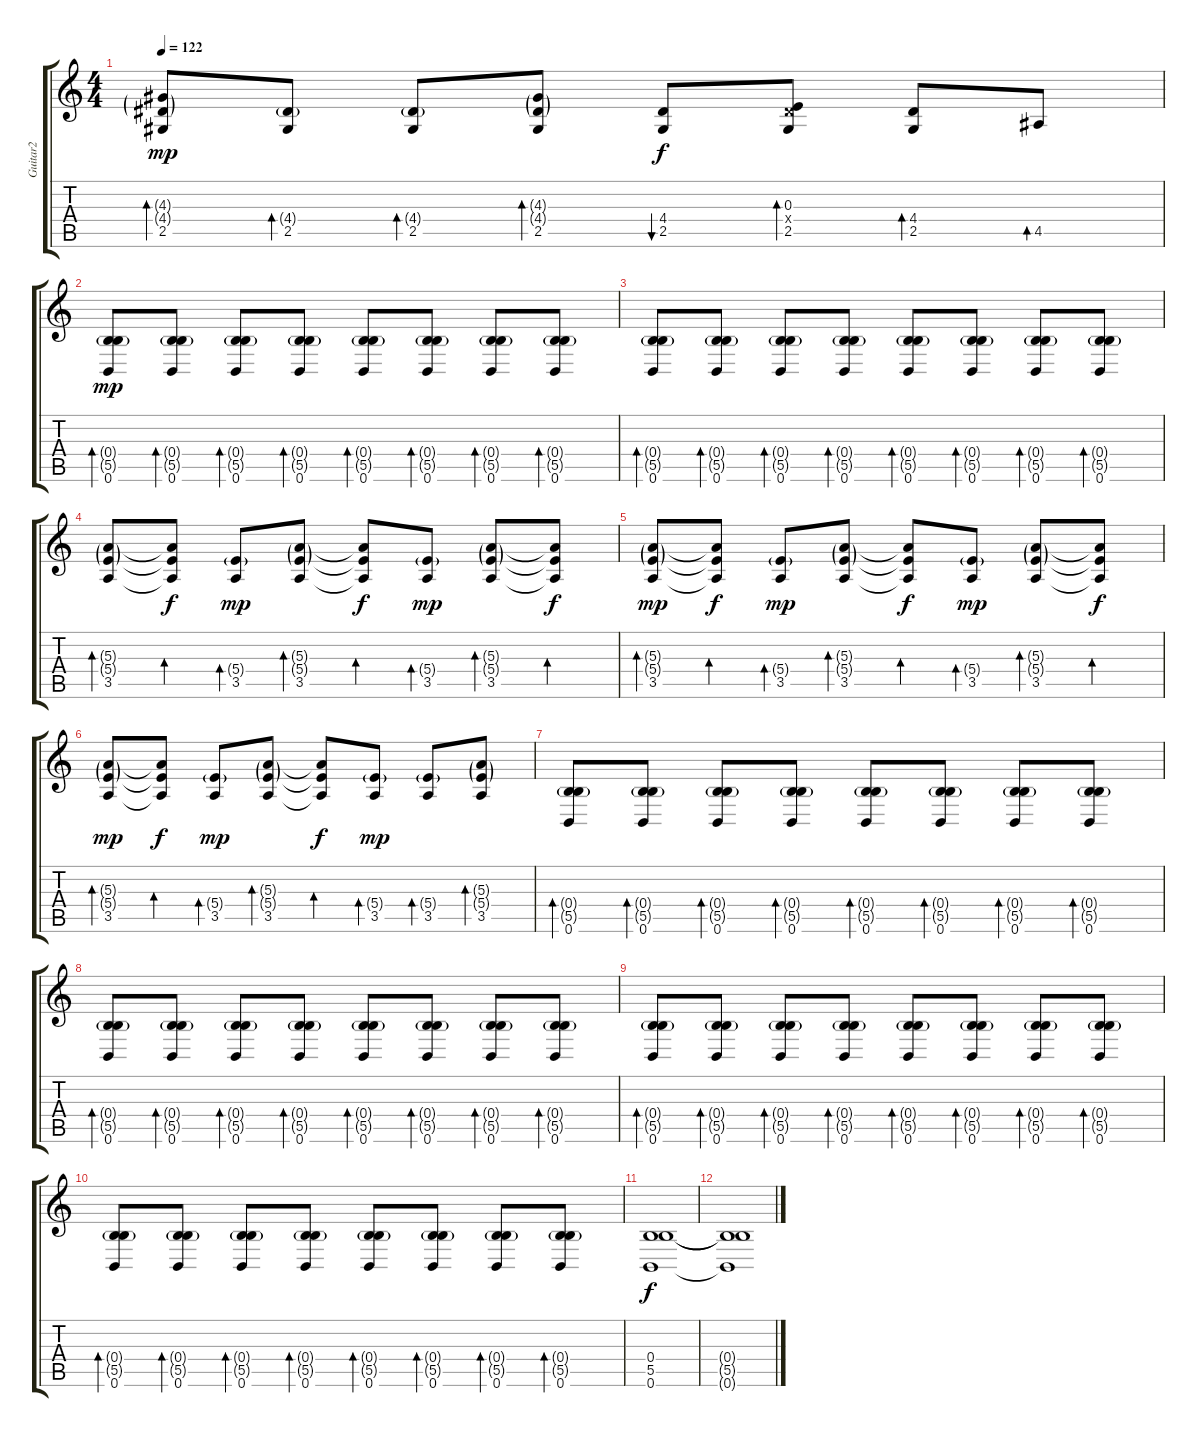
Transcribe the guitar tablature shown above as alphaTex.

\track ("Guitar2" "Guitar2") {instrument acousticguitarsteel}
\staff {score tabs}
\tuning (Db4 Ab3 E3 B2 Gb2 B1) {hide}
\ts (4 4)
\tempo 122
\clef g2
\ks c
(4.3{g} 4.4{g} 2.5).8{bd 120 dy mp} (4.4{g} 2.5).8{bd 120} (4.4{g} 2.5).8{bd 120} (4.3{g} 4.4{g} 2.5).8{bd 120} (4.4 2.5).8{bu 120 dy f} (0.3 4.4{x} 2.5).8{bd 120} (4.4 2.5).8{bd 120} 4.5.8{bd 120} |
(0.4{g} 5.5{g} 0.6).8{bd 120 dy mp} (0.4{g} 5.5{g} 0.6).8{bd 120} (0.4{g} 5.5{g} 0.6).8{bd 120} (0.4{g} 5.5{g} 0.6).8{bd 120} (0.4{g} 5.5{g} 0.6).8{bd 120} (0.4{g} 5.5{g} 0.6).8{bd 120} (0.4{g} 5.5{g} 0.6).8{bd 120} (0.4{g} 5.5{g} 0.6).8{bd 120} |
(0.4{g} 5.5{g} 0.6).8{bd 120} (0.4{g} 5.5{g} 0.6).8{bd 120} (0.4{g} 5.5{g} 0.6).8{bd 120} (0.4{g} 5.5{g} 0.6).8{bd 120} (0.4{g} 5.5{g} 0.6).8{bd 120} (0.4{g} 5.5{g} 0.6).8{bd 120} (0.4{g} 5.5{g} 0.6).8{bd 120} (0.4{g} 5.5{g} 0.6).8{bd 120} |
(5.3{g} 5.4{g} 3.5).8{bd 120} (5.3{t} 5.4{t} 3.5{t}).8{bd 120 dy f} (5.4{g} 3.5).8{bd 120 dy mp} (5.3{g} 5.4{g} 3.5).8{bd 120} (5.3{t} 5.4{t} 3.5{t}).8{bd 120 dy f} (5.4{g} 3.5).8{bd 120 dy mp} (5.3{g} 5.4{g} 3.5).8{bd 120} (5.3{t} 5.4{t} 3.5{t}).8{bd 120 dy f} |
(5.3{g} 5.4{g} 3.5).8{bd 120 dy mp} (5.3{t} 5.4{t} 3.5{t}).8{bd 120 dy f} (5.4{g} 3.5).8{bd 120 dy mp} (5.3{g} 5.4{g} 3.5).8{bd 120} (5.3{t} 5.4{t} 3.5{t}).8{bd 120 dy f} (5.4{g} 3.5).8{bd 120 dy mp} (5.3{g} 5.4{g} 3.5).8{bd 120} (5.3{t} 5.4{t} 3.5{t}).8{bd 120 dy f} |
(5.3{g} 5.4{g} 3.5).8{bd 120 dy mp} (5.3{t} 5.4{t} 3.5{t}).8{bd 120 dy f} (5.4{g} 3.5).8{bd 120 dy mp} (5.3{g} 5.4{g} 3.5).8{bd 120} (5.3{t} 5.4{t} 3.5{t}).8{bd 120 dy f} (5.4{g} 3.5).8{bd 120 dy mp} (5.4{g} 3.5).8{bd 120} (5.3{g} 5.4{g} 3.5).8{bd 120} |
(0.4{g} 5.5{g} 0.6).8{bd 120} (0.4{g} 5.5{g} 0.6).8{bd 120} (0.4{g} 5.5{g} 0.6).8{bd 120} (0.4{g} 5.5{g} 0.6).8{bd 120} (0.4{g} 5.5{g} 0.6).8{bd 120} (0.4{g} 5.5{g} 0.6).8{bd 120} (0.4{g} 5.5{g} 0.6).8{bd 120} (0.4{g} 5.5{g} 0.6).8{bd 120} |
(0.4{g} 5.5{g} 0.6).8{bd 120} (0.4{g} 5.5{g} 0.6).8{bd 120} (0.4{g} 5.5{g} 0.6).8{bd 120} (0.4{g} 5.5{g} 0.6).8{bd 120} (0.4{g} 5.5{g} 0.6).8{bd 120} (0.4{g} 5.5{g} 0.6).8{bd 120} (0.4{g} 5.5{g} 0.6).8{bd 120} (0.4{g} 5.5{g} 0.6).8{bd 120} |
(0.4{g} 5.5{g} 0.6).8{bd 120} (0.4{g} 5.5{g} 0.6).8{bd 120} (0.4{g} 5.5{g} 0.6).8{bd 120} (0.4{g} 5.5{g} 0.6).8{bd 120} (0.4{g} 5.5{g} 0.6).8{bd 120} (0.4{g} 5.5{g} 0.6).8{bd 120} (0.4{g} 5.5{g} 0.6).8{bd 120} (0.4{g} 5.5{g} 0.6).8{bd 120} |
(0.4{g} 5.5{g} 0.6).8{bd 120} (0.4{g} 5.5{g} 0.6).8{bd 120} (0.4{g} 5.5{g} 0.6).8{bd 120} (0.4{g} 5.5{g} 0.6).8{bd 120} (0.4{g} 5.5{g} 0.6).8{bd 120} (0.4{g} 5.5{g} 0.6).8{bd 120} (0.4{g} 5.5{g} 0.6).8{bd 120} (0.4{g} 5.5{g} 0.6).8{bd 120} |
(0.4 5.5 0.6).1{dy f} |
(0.4{t} 5.5{t} 0.6{t}).1
